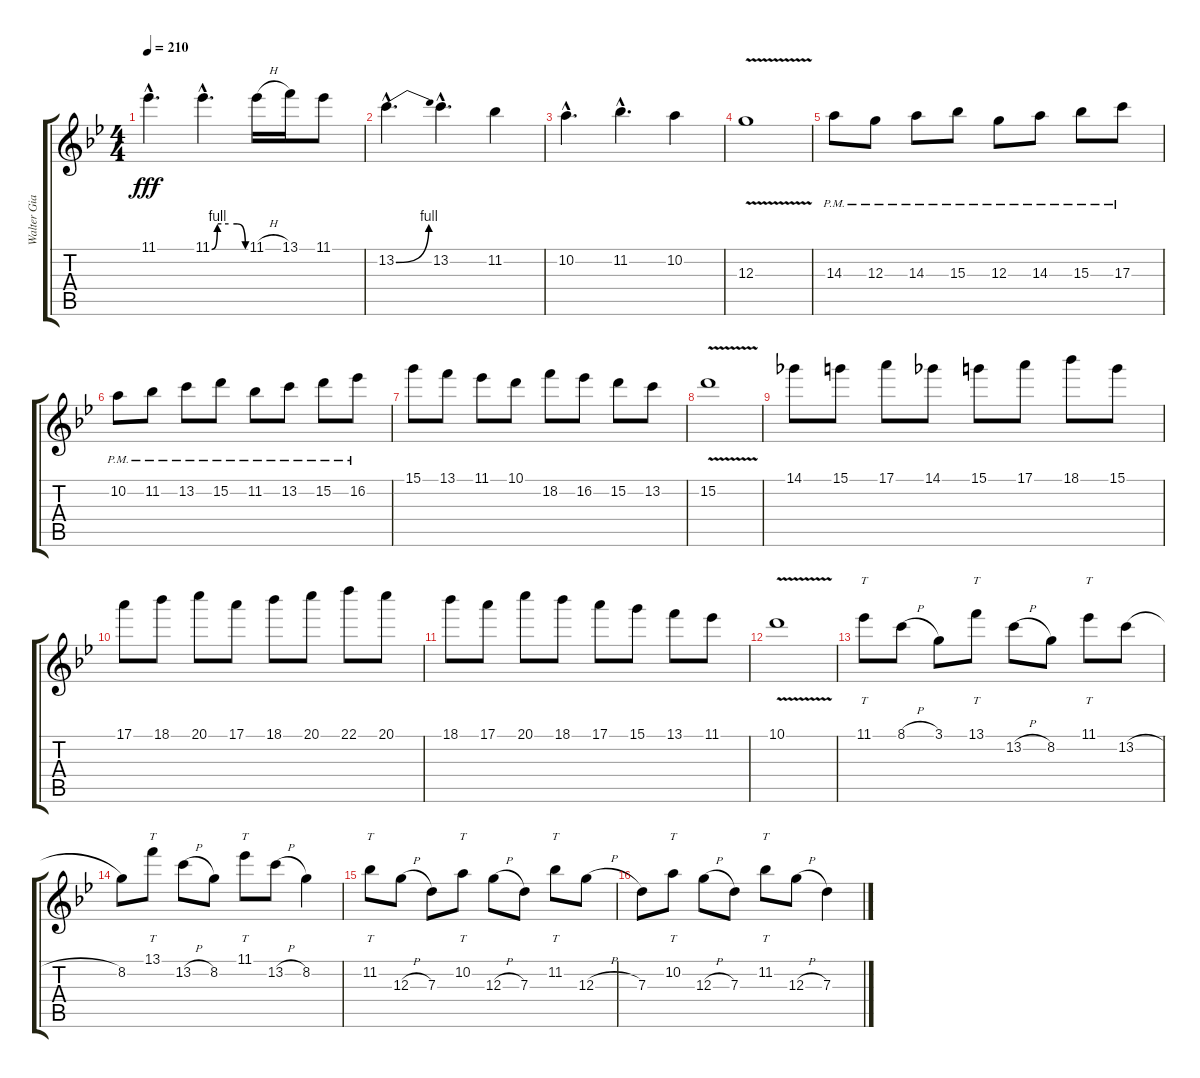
\track ("Walter Giardino" "Walter Gia") {instrument overdrivenguitar}
\staff {score tabs}
\tuning (E4 B3 G3 D3 A2 E2) {hide}
\ts (4 4)
\tempo 210
\clef g2
\ks gminor
11.1{hac}.4{d dy fff} 11.1{be (custom 0 0 10 4 30 4 45 4 60 0) hac}.4{d} 11.1{h}.16 13.1.16 11.1.8 |
13.2{be (bend 0 0 60 4) hac}.4{d} 13.2{hac}.4{d} 11.2.4 |
10.2{hac}.4{d} 11.2{hac}.4{d} 10.2.4 |
12.3{v}.1 |
14.3{pm}.8 12.3{pm}.8 14.3{pm}.8 15.3{pm}.8 12.3{pm}.8 14.3{pm}.8 15.3{pm}.8 17.3{pm}.8 |
10.2{pm}.8 11.2{pm}.8 13.2{pm}.8 15.2{pm}.8 11.2{pm}.8 13.2{pm}.8 15.2{pm}.8 16.2{pm}.8 |
15.1.8 13.1.8 11.1.8 10.1.8 18.2.8 16.2.8 15.2.8 13.2.8 |
15.2{v}.1 |
14.1.8 15.1.8 17.1.8 14.1.8 15.1.8 17.1.8 18.1.8 15.1.8 |
17.1.8 18.1.8 20.1.8 17.1.8 18.1.8 20.1.8 22.1.8 20.1.8 |
18.1.8 17.1.8 20.1.8 18.1.8 17.1.8 15.1.8 13.1.8 11.1.8 |
10.1{v}.1 |
11.1.8{tt} 8.1{h}.8 3.1.8 13.1.8{tt} 13.2{h}.8 8.2.8 11.1.8{tt} 13.2{h}.8 |
8.2.8 13.1.8{tt} 13.2{h}.8 8.2.8 11.1.8{tt} 13.2{h}.8 8.2.4 |
11.2.8{tt} 12.3{h}.8 7.3.8 10.2.8{tt} 12.3{h}.8 7.3.8 11.2.8{tt} 12.3{h}.8 |
7.3.8 10.2.8{tt} 12.3{h}.8 7.3.8 11.2.8{tt} 12.3{h}.8 7.3.4
